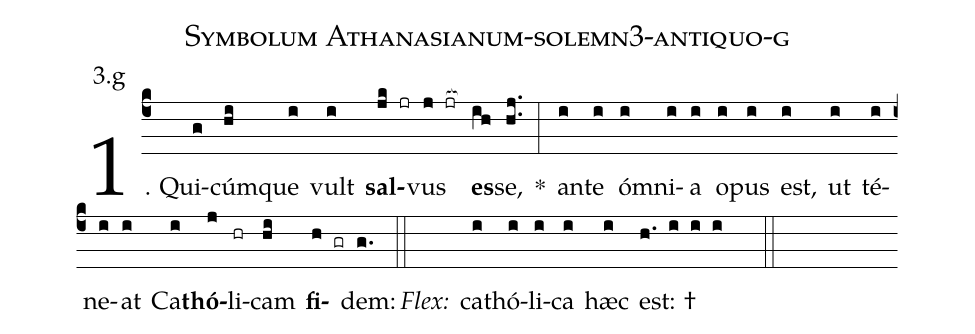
name: Symbolum Athanasianum-solemn3-antiquo-g;
annotation: 3.g;
%%
(c4)1. Qui(g)cúm(hi)que(i) vult(i) <b>sal</b>(jk jr)vus(j jr[ocb:1{]) <b>es</b>(ih[ocb:0}])se,(hj..) *(:) an(i)te(i) óm(i)ni(i)a(i) o(i)pus(i) est,(i) ut(i) té(i)ne(i)at(i) Ca(i)<b>thó</b>(j)li(hr)cam(hi) <b>fi</b>(h gr)dem:(g.) (::)
<i>Flex:</i>()  ca(i)thó(i)li(i)ca(i) hæc(i) est: †(h. i i i  ::)
